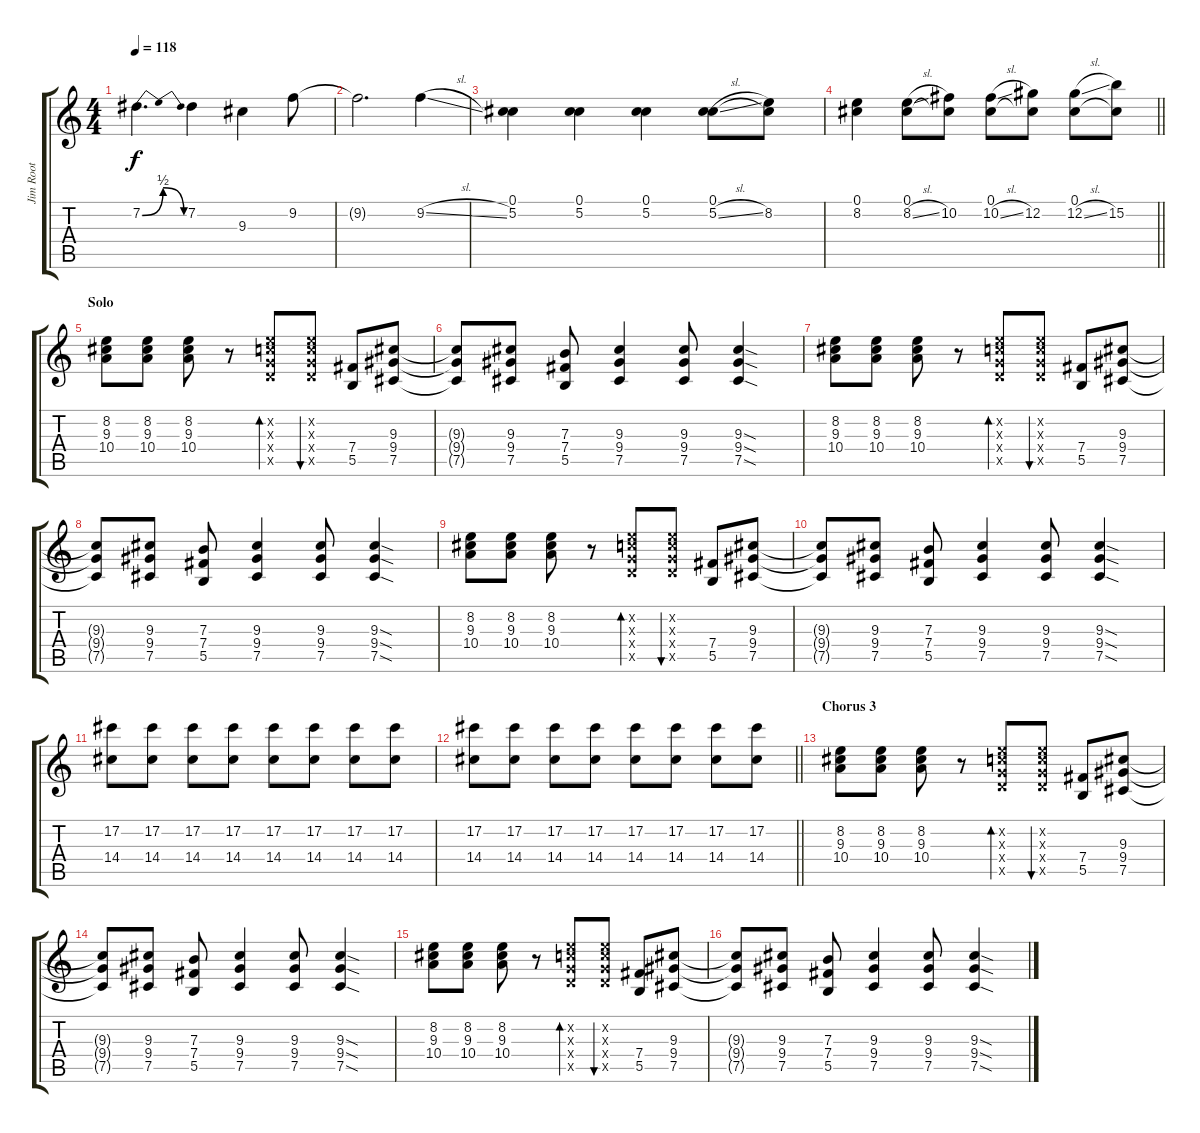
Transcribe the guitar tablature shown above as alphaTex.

\track ("Jim Root" "Jim Root") {instrument distortionguitar}
\staff {score tabs}
\tuning (Db4 Ab3 E3 B2 Gb2 Db2) {hide}
\ts (4 4)
\tempo 118
\clef g2
\ks c
7.2{be (bendrelease 0 0 54 2 58 2 60 0)}.4{d dy f} 7.2.4 9.3.4 9.2.8 |
9.2{t}.2{d} 9.2{sl}.4 |
(0.1 5.2).4 (0.1 5.2).4 (0.1 5.2).4 (0.1 5.2{sl}).8 (0.1{t} 8.2).8 |
\barLineRight lightlight
(0.1 8.2).4 (0.1 8.2{sl}).8 (0.1{t} 10.2).8 (0.1 10.2{sl}).8 (0.1{t} 12.2).8 (0.1 12.2{sl}).8 (0.1{t} 15.2).8 |
\section ("" "Solo")
(8.2 9.3 10.4).8{volume 11} (8.2 9.3 10.4).8 (8.2 9.3 10.4).8 r.8 (8.2{x} 8.3{x} 8.4{x} 8.5{x}).8{bd 30} (8.2{x} 8.3{x} 8.4{x} 8.5{x}).8{bu 30} (7.4 5.5).8 (9.3 9.4 7.5).8 |
(9.3{t} 9.4{t} 7.5{t}).8 (9.3 9.4 7.5).8 (7.3 7.4 5.5).8 (9.3 9.4 7.5).4 (9.3 9.4 7.5).8 (9.3{sod} 9.4{sod} 7.5{sod}).4 |
(8.2 9.3 10.4).8 (8.2 9.3 10.4).8 (8.2 9.3 10.4).8 r.8 (8.2{x} 8.3{x} 8.4{x} 8.5{x}).8{bd 30} (8.2{x} 8.3{x} 8.4{x} 8.5{x}).8{bu 30} (7.4 5.5).8 (9.3 9.4 7.5).8 |
(9.3{t} 9.4{t} 7.5{t}).8 (9.3 9.4 7.5).8 (7.3 7.4 5.5).8 (9.3 9.4 7.5).4 (9.3 9.4 7.5).8 (9.3{sod} 9.4{sod} 7.5{sod}).4 |
(8.2 9.3 10.4).8 (8.2 9.3 10.4).8 (8.2 9.3 10.4).8 r.8 (8.2{x} 8.3{x} 8.4{x} 8.5{x}).8{bd 30} (8.2{x} 8.3{x} 8.4{x} 8.5{x}).8{bu 30} (7.4 5.5).8 (9.3 9.4 7.5).8 |
(9.3{t} 9.4{t} 7.5{t}).8 (9.3 9.4 7.5).8 (7.3 7.4 5.5).8 (9.3 9.4 7.5).4 (9.3 9.4 7.5).8 (9.3{sod} 9.4{sod} 7.5{sod}).4 |
(17.2 14.4).8 (17.2 14.4).8 (17.2 14.4).8 (17.2 14.4).8 (17.2 14.4).8 (17.2 14.4).8 (17.2 14.4).8 (17.2 14.4).8 |
\barLineRight lightlight
(17.2 14.4).8 (17.2 14.4).8 (17.2 14.4).8 (17.2 14.4).8 (17.2 14.4).8 (17.2 14.4).8 (17.2 14.4).8 (17.2 14.4).8 |
\section ("" "Chorus 3")
(8.2 9.3 10.4).8 (8.2 9.3 10.4).8 (8.2 9.3 10.4).8 r.8 (8.2{x} 8.3{x} 8.4{x} 8.5{x}).8{bd 30} (8.2{x} 8.3{x} 8.4{x} 8.5{x}).8{bu 30} (7.4 5.5).8 (9.3 9.4 7.5).8 |
(9.3{t} 9.4{t} 7.5{t}).8 (9.3 9.4 7.5).8 (7.3 7.4 5.5).8 (9.3 9.4 7.5).4 (9.3 9.4 7.5).8 (9.3{sod} 9.4{sod} 7.5{sod}).4 |
(8.2 9.3 10.4).8 (8.2 9.3 10.4).8 (8.2 9.3 10.4).8 r.8 (8.2{x} 8.3{x} 8.4{x} 8.5{x}).8{bd 30} (8.2{x} 8.3{x} 8.4{x} 8.5{x}).8{bu 30} (7.4 5.5).8 (9.3 9.4 7.5).8 |
(9.3{t} 9.4{t} 7.5{t}).8 (9.3 9.4 7.5).8 (7.3 7.4 5.5).8 (9.3 9.4 7.5).4 (9.3 9.4 7.5).8 (9.3{sod} 9.4{sod} 7.5{sod}).4
